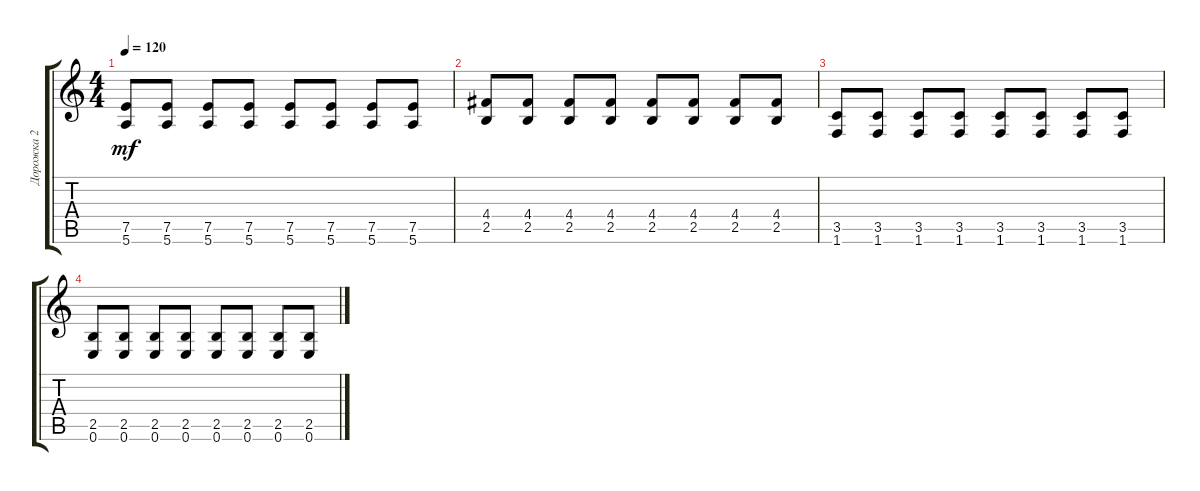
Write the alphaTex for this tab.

\track ("Дорожка 2" "Дорожка 2") {instrument overdrivenguitar}
\staff {score tabs}
\tuning (E4 B3 G3 D3 A2 E2) {hide}
\ts (4 4)
\tempo 120
\clef g2
\ks c
(7.5 5.6).8{dy mf} (7.5 5.6).8 (7.5 5.6).8 (7.5 5.6).8 (7.5 5.6).8 (7.5 5.6).8 (7.5 5.6).8 (7.5 5.6).8 |
(4.4 2.5).8 (4.4 2.5).8 (4.4 2.5).8 (4.4 2.5).8 (4.4 2.5).8 (4.4 2.5).8 (4.4 2.5).8 (4.4 2.5).8 |
(3.5 1.6).8 (3.5 1.6).8 (3.5 1.6).8 (3.5 1.6).8 (3.5 1.6).8 (3.5 1.6).8 (3.5 1.6).8 (3.5 1.6).8 |
(2.5 0.6).8 (2.5 0.6).8 (2.5 0.6).8 (2.5 0.6).8 (2.5 0.6).8 (2.5 0.6).8 (2.5 0.6).8 (2.5 0.6).8
